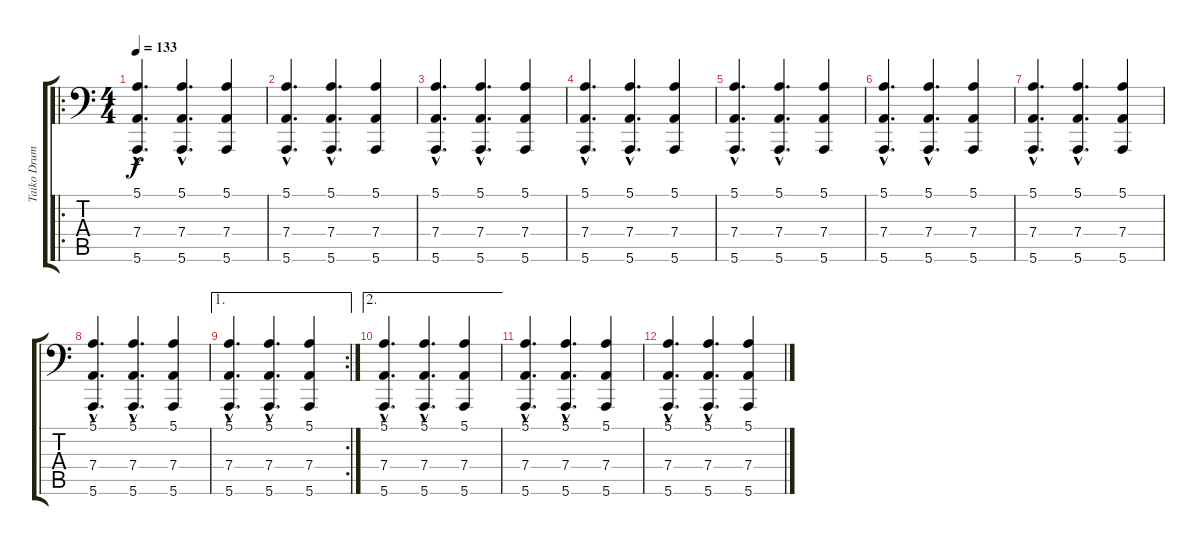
\track ("Taiko Drum" "Taiko Drum") {instrument taikodrum}
\staff {score tabs}
\tuning (E3 B2 G2 D2 A1 E1) {hide}
\ro
\ts (4 4)
\tempo 133
\clef f4
\ks c
(5.1{hac} 7.4{hac} 5.6{hac}).4{d dy f} (5.1{hac} 7.4{hac} 5.6{hac}).4{d} (5.1 7.4 5.6).4 |
(5.1{hac} 7.4{hac} 5.6{hac}).4{d} (5.1{hac} 7.4{hac} 5.6{hac}).4{d} (5.1 7.4 5.6).4 |
(5.1{hac} 7.4{hac} 5.6{hac}).4{d} (5.1{hac} 7.4{hac} 5.6{hac}).4{d} (5.1 7.4 5.6).4 |
(5.1{hac} 7.4{hac} 5.6{hac}).4{d} (5.1{hac} 7.4{hac} 5.6{hac}).4{d} (5.1 7.4 5.6).4 |
(5.1{hac} 7.4{hac} 5.6{hac}).4{d} (5.1{hac} 7.4{hac} 5.6{hac}).4{d} (5.1 7.4 5.6).4 |
(5.1{hac} 7.4{hac} 5.6{hac}).4{d} (5.1{hac} 7.4{hac} 5.6{hac}).4{d} (5.1 7.4 5.6).4 |
(5.1{hac} 7.4{hac} 5.6{hac}).4{d} (5.1{hac} 7.4{hac} 5.6{hac}).4{d} (5.1 7.4 5.6).4 |
(5.1{hac} 7.4{hac} 5.6{hac}).4{d} (5.1{hac} 7.4{hac} 5.6{hac}).4{d} (5.1 7.4 5.6).4 |
\ae 1
\rc 2
(5.1{hac} 7.4{hac} 5.6{hac}).4{d} (5.1{hac} 7.4{hac} 5.6{hac}).4{d} (5.1 7.4 5.6).4 |
\ae 2
(5.1{hac} 7.4{hac} 5.6{hac}).4{d} (5.1{hac} 7.4{hac} 5.6{hac}).4{d} (5.1 7.4 5.6).4 |
(5.1{hac} 7.4{hac} 5.6{hac}).4{d} (5.1{hac} 7.4{hac} 5.6{hac}).4{d} (5.1 7.4 5.6).4 |
(5.1{hac} 7.4{hac} 5.6{hac}).4{d} (5.1{hac} 7.4{hac} 5.6{hac}).4{d} (5.1 7.4 5.6).4
